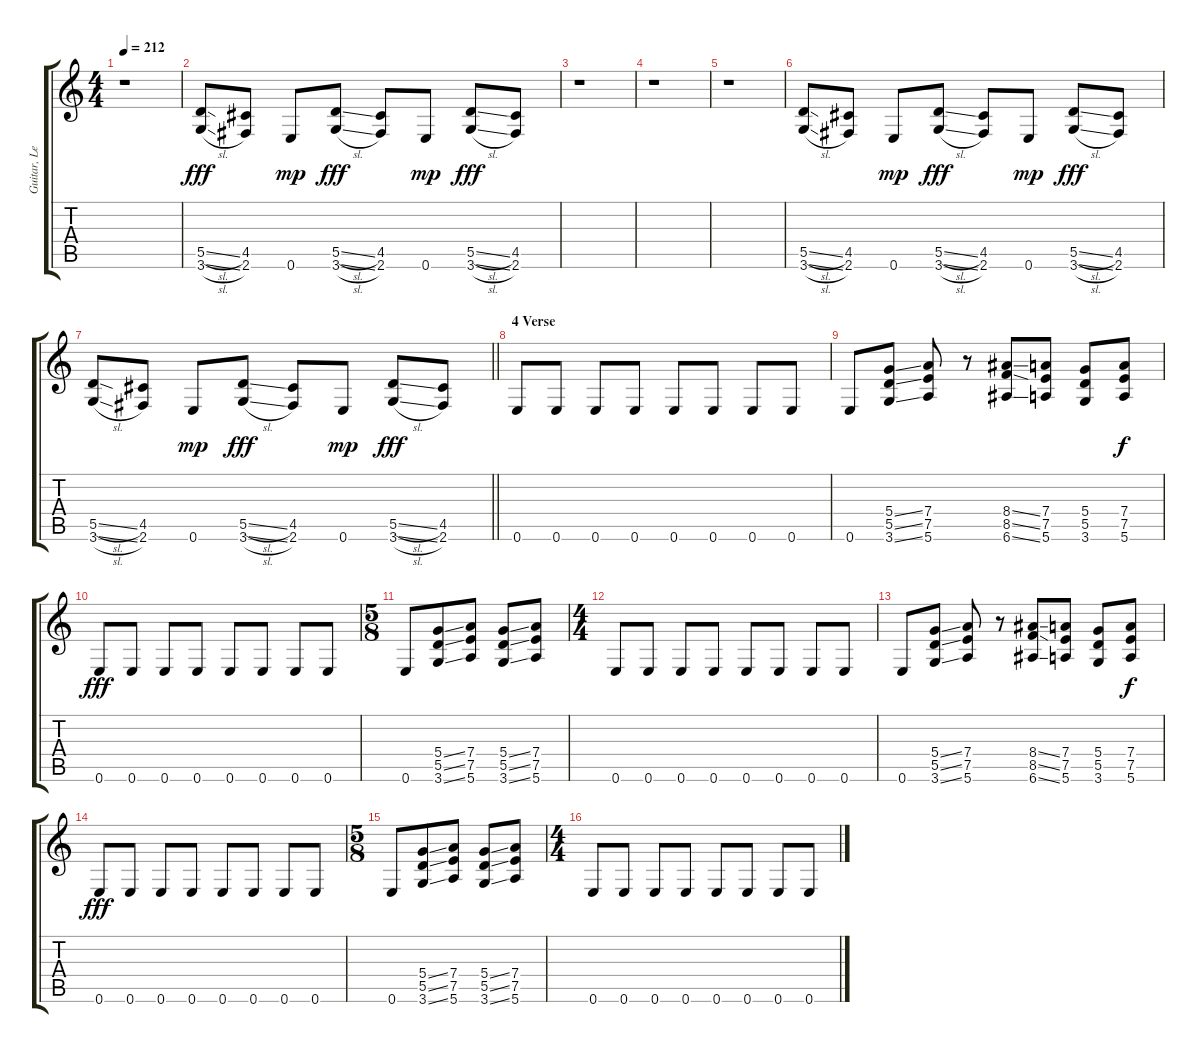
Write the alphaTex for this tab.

\track ("Guitar, Lead (Hammet)" "Guitar, Le") {instrument distortionguitar}
\staff {score tabs}
\tuning (E4 B3 G3 D3 A2 E2) {hide}
\ts (4 4)
\tempo 212
\clef g2
\ks c
r.1{dy fff} |
(5.5{sl} 3.6{sl}).8 (4.5 2.6).8 0.6.8{dy mp} (5.5{sl} 3.6{sl}).8{dy fff} (4.5 2.6).8 0.6.8{dy mp} (5.5{sl} 3.6{sl}).8{dy fff} (4.5 2.6).8 |
r.1 |
r.1 |
r.1 |
(5.5{sl} 3.6{sl}).8 (4.5 2.6).8 0.6.8{dy mp} (5.5{sl} 3.6{sl}).8{dy fff} (4.5 2.6).8 0.6.8{dy mp} (5.5{sl} 3.6{sl}).8{dy fff} (4.5 2.6).8 |
\barLineRight lightlight
(5.5{sl} 3.6{sl}).8 (4.5 2.6).8 0.6.8{dy mp} (5.5{sl} 3.6{sl}).8{dy fff} (4.5 2.6).8 0.6.8{dy mp} (5.5{sl} 3.6{sl}).8{dy fff} (4.5 2.6).8 |
\section ("" "4 Verse")
0.6.8 0.6.8 0.6.8 0.6.8 0.6.8 0.6.8 0.6.8 0.6.8 |
0.6.8 (5.4{ss} 5.5{ss} 3.6{ss}).8 (7.4 7.5 5.6).8 r.8 (8.4{ss} 8.5{ss} 6.6{ss}).8 (7.4 7.5 5.6).8 (5.4 5.5 3.6).8 (7.4 7.5 5.6).8{dy f} |
0.6.8{dy fff} 0.6.8 0.6.8 0.6.8 0.6.8 0.6.8 0.6.8 0.6.8 |
\ts (5 8)
0.6.8 (5.4{ss} 5.5{ss} 3.6{ss}).8 (7.4 7.5 5.6).8 (5.4{ss} 5.5{ss} 3.6{ss}).8 (7.4 7.5 5.6).8 |
\ts (4 4)
0.6.8 0.6.8 0.6.8 0.6.8 0.6.8 0.6.8 0.6.8 0.6.8 |
0.6.8 (5.4{ss} 5.5{ss} 3.6{ss}).8 (7.4 7.5 5.6).8 r.8 (8.4{ss} 8.5{ss} 6.6{ss}).8 (7.4 7.5 5.6).8 (5.4 5.5 3.6).8 (7.4 7.5 5.6).8{dy f} |
0.6.8{dy fff} 0.6.8 0.6.8 0.6.8 0.6.8 0.6.8 0.6.8 0.6.8 |
\ts (5 8)
0.6.8 (5.4{ss} 5.5{ss} 3.6{ss}).8 (7.4 7.5 5.6).8 (5.4{ss} 5.5{ss} 3.6{ss}).8 (7.4 7.5 5.6).8 |
\ts (4 4)
0.6.8 0.6.8 0.6.8 0.6.8 0.6.8 0.6.8 0.6.8 0.6.8
